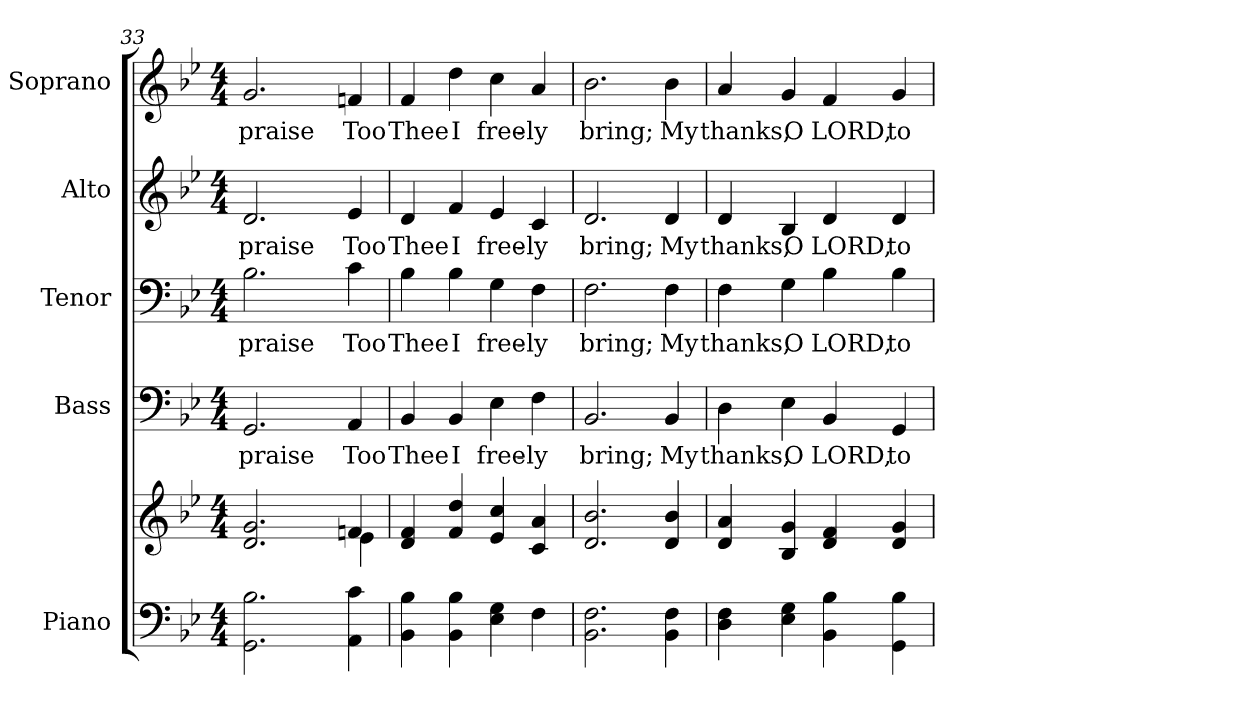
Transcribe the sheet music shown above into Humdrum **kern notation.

**kern	**kern	**kern	**text	**kern	**text	**kern	**text	**kern	**text
*part5	*part5	*part4	*part4	*part3	*part3	*part2	*part2	*part1	*part1
*staff6	*staff5	*staff4	*staff4	*staff3	*staff3	*staff2	*staff2	*staff1	*staff1
*I"Piano	*	*I"Bass	*	*I"Tenor	*	*I"Alto	*	*I"Soprano	*
*I'Pno.	*	*I'B.	*	*I'T.	*	*I'A.	*	*I'S.	*
*clefF4	*clefG2	*clefF4	*	*clefF4	*	*clefG2	*	*clefG2	*
*k[b-e-]	*k[b-e-]	*k[b-e-]	*	*k[b-e-]	*	*k[b-e-]	*	*k[b-e-]	*
*B-:	*B-:	*B-:	*	*B-:	*	*B-:	*	*B-:	*
*M4/4	*M4/4	*M4/4	*	*M4/4	*	*M4/4	*	*M4/4	*
=33	=33	=33	=33	=33	=33	=33	=33	=33	=33
*	*^	*	*	*	*	*	*	*	*
!	!	!	!	!LO:LY:b:color=#000000	!	!	!	!	!	!
!	!	!	!	!	!	!LO:LY:b:color=#000000	!	!	!	!
!	!	!	!	!	!	!	!	!LO:LY:b:color=#000000	!	!
!	!	!	!	!	!	!	!	!	!	!LO:LY:b:color=#000000
2.GGi\ 2.B-i	2.di/ 2.gi	2ryy	2.GGi/	praise	2.B-i\	praise	2.di/	praise	2.gi/	praise
.	.	4ryy	.	.	.	.	.	.	.	.
!	!	!	!	!LO:LY:b:color=#000000	!	!	!	!	!	!
!	!	!	!	!	!	!LO:LY:b:color=#000000	!	!	!	!
!	!	!	!	!	!	!	!	!LO:LY:b:color=#000000	!	!
!	!	!	!	!	!	!	!	!	!	!LO:LY:b:color=#000000
4AAi\ 4ci	4fni/	4e-i\	4AAi/	Too	4ci\	Too	4e-i/	Too	4fni/	Too
*	*v	*v	*	*	*	*	*	*	*	*
=34	=34	=34	=34	=34	=34	=34	=34	=34	=34
*	*^	*	*	*	*	*	*	*	*
!	!	!	!	!LO:LY:b:color=#000000	!	!	!	!	!	!
*	*v	*v	*	*	*	*	*	*	*	*
*	*^	*	*	*	*	*	*	*	*
!	!	!	!	!	!	!LO:LY:b:color=#000000	!	!	!	!
*	*v	*v	*	*	*	*	*	*	*	*
*	*^	*	*	*	*	*	*	*	*
!	!	!	!	!	!	!	!	!LO:LY:b:color=#000000	!	!
*	*v	*v	*	*	*	*	*	*	*	*
*	*^	*	*	*	*	*	*	*	*
!	!	!	!	!	!	!	!	!	!	!LO:LY:b:color=#000000
*	*v	*v	*	*	*	*	*	*	*	*
4BB-i\ 4B-i	4di/ 4fi	4BB-i/	Thee	4B-i\	Thee	4di/	Thee	4fi/	Thee
!	!	!	!LO:LY:b:color=#000000	!	!	!	!	!	!
!	!	!	!	!	!LO:LY:b:color=#000000	!	!	!	!
!	!	!	!	!	!	!	!LO:LY:b:color=#000000	!	!
!	!	!	!	!	!	!	!	!	!LO:LY:b:color=#000000
4BB-i\ 4B-i	4fi/ 4ddi	4BB-i/	I	4B-i\	I	4fi/	I	4ddi\	I
!	!	!	!LO:LY:b:color=#000000	!	!	!	!	!	!
!	!	!	!	!	!LO:LY:b:color=#000000	!	!	!	!
!	!	!	!	!	!	!	!LO:LY:b:color=#000000	!	!
!	!	!	!	!	!	!	!	!	!LO:LY:b:color=#000000
4E-i\ 4Gi	4e-i/ 4cci	4E-i\	free-	4Gi\	free-	4e-i/	free-	4cci\	free-
!	!	!	!LO:LY:b:color=#000000	!	!	!	!	!	!
!	!	!	!	!	!LO:LY:b:color=#000000	!	!	!	!
!	!	!	!	!	!	!	!LO:LY:b:color=#000000	!	!
!	!	!	!	!	!	!	!	!	!LO:LY:b:color=#000000
4Fi\	4ci/ 4ai	4Fi\	-ly	4Fi\	-ly	4ci/	-ly	4ai/	-ly
=35	=35	=35	=35	=35	=35	=35	=35	=35	=35
!	!	!	!LO:LY:b:color=#000000	!	!	!	!	!	!
!	!	!	!	!	!LO:LY:b:color=#000000	!	!	!	!
!	!	!	!	!	!	!	!LO:LY:b:color=#000000	!	!
!	!	!	!	!	!	!	!	!	!LO:LY:b:color=#000000
2.BB-i\ 2.Fi	2.di/ 2.b-i	2.BB-i/	bring;	2.Fi\	bring;	2.di/	bring;	2.b-i\	bring;
!	!	!	!LO:LY:b:color=#000000	!	!	!	!	!	!
!	!	!	!	!	!LO:LY:b:color=#000000	!	!	!	!
!	!	!	!	!	!	!	!LO:LY:b:color=#000000	!	!
!	!	!	!	!	!	!	!	!	!LO:LY:b:color=#000000
4BB-i\ 4Fi	4di/ 4b-i	4BB-i/	My	4Fi\	My	4di/	My	4b-i\	My
!!LO:PB:g=z
=36	=36	=36	=36	=36	=36	=36	=36	=36	=36
!	!	!	!LO:LY:b:color=#000000	!	!	!	!	!	!
!	!	!	!	!	!LO:LY:b:color=#000000	!	!	!	!
!	!	!	!	!	!	!	!LO:LY:b:color=#000000	!	!
!	!	!	!	!	!	!	!	!	!LO:LY:b:color=#000000
4Di\ 4Fi	4di/ 4ai	4Di\	thanks,	4Fi\	thanks,	4di/	thanks,	4ai/	thanks,
!	!	!	!LO:LY:b:color=#000000	!	!	!	!	!	!
!	!	!	!	!	!LO:LY:b:color=#000000	!	!	!	!
!	!	!	!	!	!	!	!LO:LY:b:color=#000000	!	!
!	!	!	!	!	!	!	!	!	!LO:LY:b:color=#000000
4E-i\ 4Gi	4B-i/ 4gi	4E-i\	O	4Gi\	O	4B-i/	O	4gi/	O
!	!	!	!LO:LY:b:color=#000000	!	!	!	!	!	!
!	!	!	!	!	!LO:LY:b:color=#000000	!	!	!	!
!	!	!	!	!	!	!	!LO:LY:b:color=#000000	!	!
!	!	!	!	!	!	!	!	!	!LO:LY:b:color=#000000
4BB-i\ 4B-i	4di/ 4fi	4BB-i/	LORD,	4B-i\	LORD,	4di/	LORD,	4fi/	LORD,
!	!	!	!LO:LY:b:color=#000000	!	!	!	!	!	!
!	!	!	!	!	!LO:LY:b:color=#000000	!	!	!	!
!	!	!	!	!	!	!	!LO:LY:b:color=#000000	!	!
!	!	!	!	!	!	!	!	!	!LO:LY:b:color=#000000
4GGi\ 4B-i	4di/ 4gi	4GGi/	to	4B-i\	to	4di/	to	4gi/	to
=	=	=	=	=	=	=	=	=	=
*-	*-	*-	*-	*-	*-	*-	*-	*-	*-
